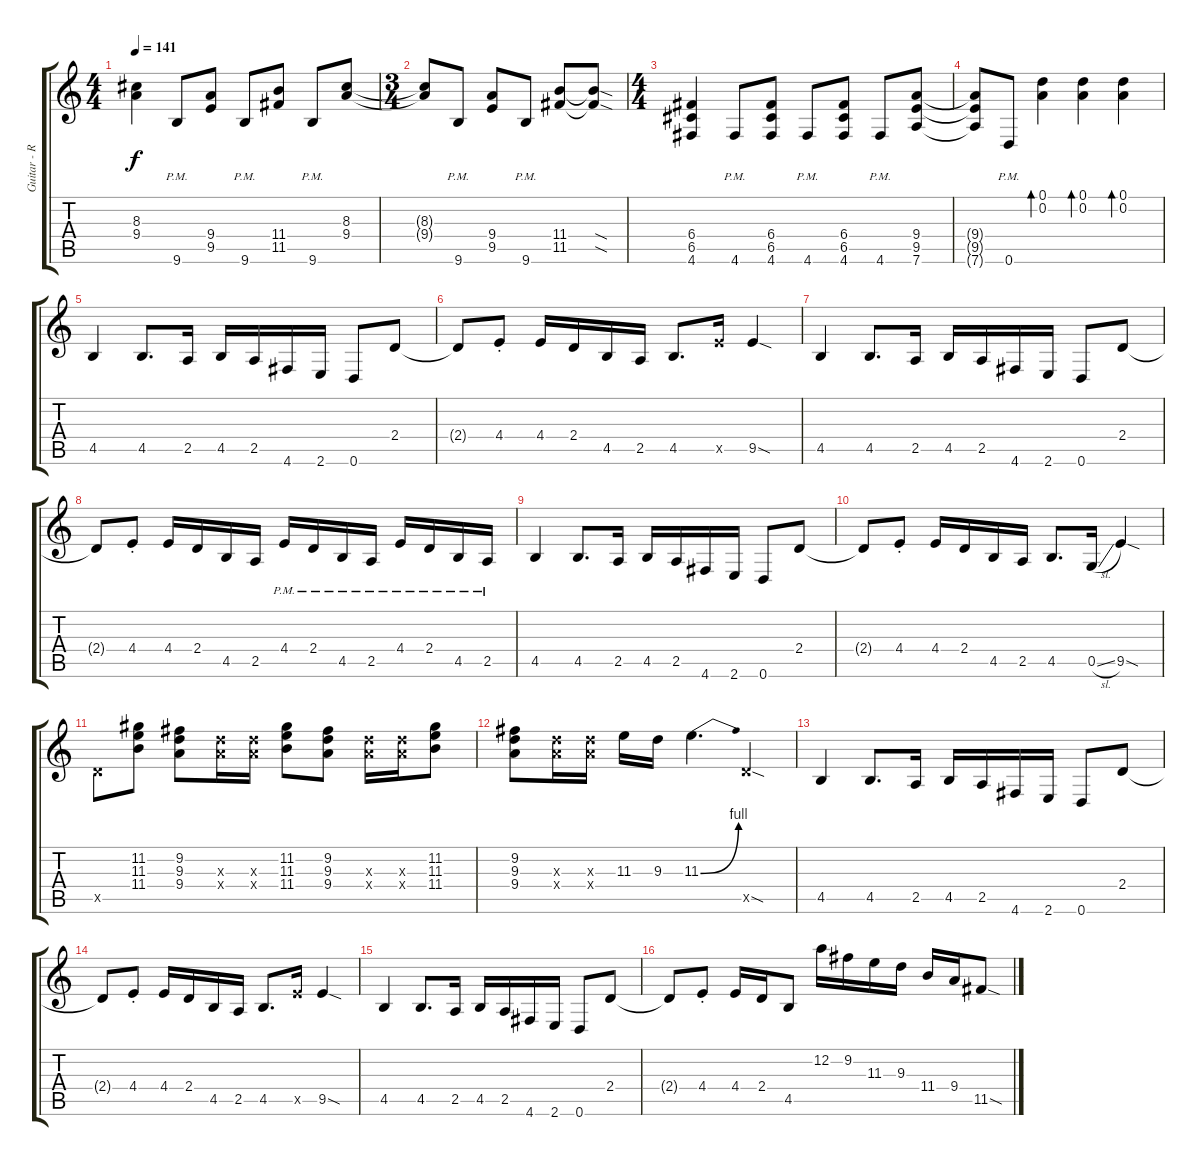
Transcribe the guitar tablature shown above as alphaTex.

\track ("Guitar - Rythm/Lead" "Guitar - R") {instrument distortionguitar}
\staff {score tabs}
\tuning (D4 A3 F3 C3 G2 D2) {hide}
\ts (4 4)
\tempo 141
\clef g2
\ks c
(8.3 9.4).4{dy f} 9.6{pm}.8 (9.4 9.5).8 9.6{pm}.8 (11.4 11.5).8 9.6{pm}.8 (8.3 9.4).8 |
\ts (3 4)
(8.3{t} 9.4{t}).8 9.6{pm}.8 (9.4 9.5).8 9.6{pm}.8 (11.4 11.5).8 (11.4{sod t} 11.5{sod t}).8 |
\ts (4 4)
(6.4 6.5 4.6).4 4.6{pm}.8 (6.4 6.5 4.6).8 4.6{pm}.8 (6.4 6.5 4.6).8 4.6{pm}.8 (9.4 9.5 7.6).8 |
(9.4{t} 9.5{t} 7.6{t}).8 0.6{pm}.8 (0.1 0.2).4{bd 60} (0.1 0.2).4{bd 60} (0.1 0.2).4{bd 60} |
4.5.4 4.5.8{d} 2.5.16 4.5.16 2.5.16 4.6.16 2.6.16 0.6.8 2.4.8 |
2.4{t}.8 4.4{st}.8 4.4.16 2.4.16 4.5.16 2.5.16 4.5.8{d} 9.5{x}.16 9.5{sod}.4 |
4.5.4 4.5.8{d} 2.5.16 4.5.16 2.5.16 4.6.16 2.6.16 0.6.8 2.4.8 |
2.4{t}.8 4.4{st}.8 4.4.16 2.4.16 4.5.16 2.5.16 4.4{pm}.16 2.4{pm}.16 4.5{pm}.16 2.5{pm}.16 4.4{pm}.16 2.4{pm}.16 4.5{pm}.16 2.5{pm}.16 |
4.5.4 4.5.8{d} 2.5.16 4.5.16 2.5.16 4.6.16 2.6.16 0.6.8 2.4.8 |
2.4{t}.8 4.4{st}.8 4.4.16 2.4.16 4.5.16 2.5.16 4.5.8{d} 0.5{sl}.16 9.5{sod}.4 |
7.5{x}.8 (11.2 11.3 11.4).8 (9.2 9.3 9.4).8 (9.3{x} 9.4{x}).16 (9.3{x} 9.4{x}).16 (11.2 11.3 11.4).8 (9.2 9.3 9.4).8 (9.3{x} 9.4{x}).16 (9.3{x} 9.4{x}).16 (11.2 11.3 11.4).8 |
(9.2 9.3 9.4).8 (9.3{x} 9.4{x}).16 (9.3{x} 9.4{x}).16 11.3.16 9.3.16 11.3{be (bend 0 0 60 4)}.4{d} 7.5{sod x}.4 |
4.5.4 4.5.8{d} 2.5.16 4.5.16 2.5.16 4.6.16 2.6.16 0.6.8 2.4.8 |
2.4{t}.8 4.4{st}.8 4.4.16 2.4.16 4.5.16 2.5.16 4.5.8{d} 9.5{x}.16 9.5{sod}.4 |
4.5.4 4.5.8{d} 2.5.16 4.5.16 2.5.16 4.6.16 2.6.16 0.6.8 2.4.8 |
2.4{t}.8 4.4{st}.8 4.4.16 2.4.16 4.5.8 12.2.16 9.2.16 11.3.16 9.3.16 11.4.16 9.4.16 11.5{sod}.8
